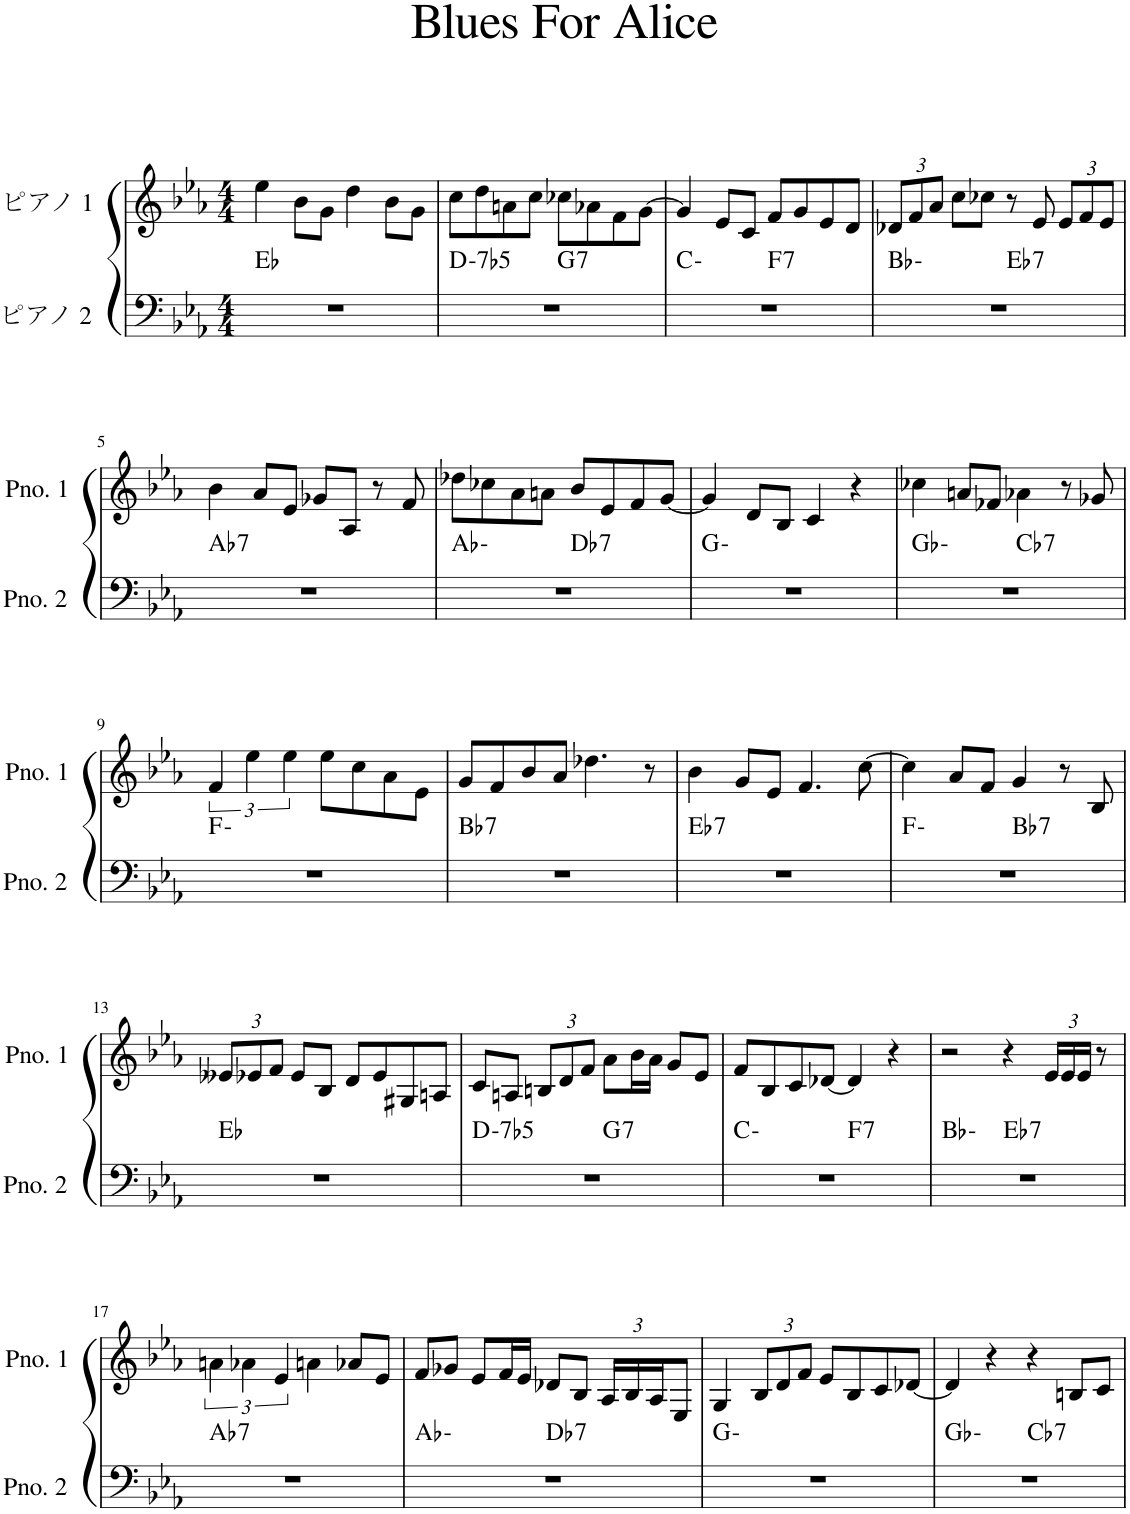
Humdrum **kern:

**kern	**harte	**kern
*part2	*part2	*part1
*staff2	*	*staff1
*I"ピアノ 2	*	*I"ピアノ 1
*clefF4	*	*clefG2
*k[b-e-a-]	*	*k[b-e-a-]
*M4/4	*	*M4/4
=1	=1	=1
1r	Eb:maj	4ee-\
.	.	8b-\L
.	.	8g\J
.	.	4dd\
.	.	8b-\L
.	.	8g\J
=2	=2	=2
!	!LO:H:kt=-7b5	!
*^	*	*
1r	2ryy	D:hdim7	8cc\L
.	.	.	8dd\
.	.	.	8an\
.	.	.	8cc\J
!	!	!LO:H:kt=7	!
.	2ryy	G:7	8cc-X\L
.	.	.	8a-X\
.	.	.	8f\
.	.	.	[8g\J
=3	=3	=3	=3
1r	2ryy	C:min	4g/]
.	.	.	8e-/L
.	.	.	8c/J
!	!	!LO:H:kt=7	!
.	2ryy	F:7	8f/L
.	.	.	8g/
.	.	.	8e-/
.	.	.	8d/J
=4	=4	=4	=4
*	*	*	*Xbrackettup
1r	2ryy	Bb:min	12d-X/L
.	.	.	12f/
.	.	.	12a-/J
.	.	.	8cc\L
.	.	.	8cc-X\J
!	!	!LO:H:kt=7	!
.	2ryy	Eb:7	8r
.	.	.	8e-/
.	.	.	12e-/L
.	.	.	12f/
.	.	.	12e-/J
!!LO:LB:g=z
=5	=5	=5	=5
!	!	!LO:H:kt=7	!
*v	*v	*	*
1r	Ab:7	4b-\
.	.	8a-/L
.	.	8e-/J
.	.	8g-X/L
.	.	8A-/J
.	.	8r
.	.	8f/
=6	=6	=6
*^	*	*
1r	2ryy	Ab:min	8dd-X\L
.	.	.	8cc-X\
.	.	.	8a-\
.	.	.	8an\J
!	!	!LO:H:kt=7	!
.	2ryy	Db:7	8b-/L
.	.	.	8e-/
.	.	.	8f/
.	.	.	[8g/J
*v	*v	*	*
=7	=7	=7
1r	G:min	4g/]
.	.	8d/L
.	.	8B-/J
.	.	4c/
.	.	4r
=8	=8	=8
*^	*	*
1r	2ryy	Gb:min	4cc-X\
.	.	.	8an/L
.	.	.	8f-X/J
!	!	!LO:H:kt=7	!
.	2ryy	Cb:7	4a-X\
.	.	.	8r
.	.	.	8g-X/
*v	*v	*	*
!!LO:LB:g=z
=9	=9	=9
*	*	*brackettup
1r	F:min	6f/
.	.	6ee-\
.	.	6ee-\
.	.	8ee-\L
.	.	8cc\
.	.	8a-\
.	.	8e-\J
=10	=10	=10
!	!LO:H:kt=7	!
1r	Bb:7	8g/L
.	.	8f/
.	.	8b-/
.	.	8a-/J
.	.	4.dd-X\
.	.	8r
=11	=11	=11
!	!LO:H:kt=7	!
1r	Eb:7	4b-\
.	.	8g/L
.	.	8e-/J
.	.	4.f/
.	.	[8cc\
=12	=12	=12
*^	*	*
1r	2ryy	F:min	4cc\]
.	.	.	8a-/L
.	.	.	8f/J
!	!	!LO:H:kt=7	!
.	2ryy	Bb:7	4g/
.	.	.	8r
.	.	.	8B-/
*v	*v	*	*
!!LO:LB:g=z
=13	=13	=13
*	*	*Xbrackettup
1r	Eb:maj	12e--X/L
.	.	12e-X/
.	.	12f/J
.	.	8e-/L
.	.	8B-/J
.	.	8d/L
.	.	8e-/
.	.	8G#X/
.	.	8An/J
=14	=14	=14
!	!LO:H:kt=-7b5	!
*^	*	*
1r	2ryy	D:hdim7	8c/L
.	.	.	8An/J
.	.	.	12Bn/L
.	.	.	12d/
.	.	.	12f/J
!	!	!LO:H:kt=7	!
.	2ryy	G:7	8a-\L
.	.	.	16b-\L
.	.	.	16a-\JJ
.	.	.	8g/L
.	.	.	8e-/J
=15	=15	=15	=15
1r	2ryy	C:min	8f/L
.	.	.	8B-/
.	.	.	8c/
.	.	.	[8d-X/J
!	!	!LO:H:kt=7	!
.	2ryy	F:7	4d-/]
.	.	.	4r
=16	=16	=16	=16
1r	2ryy	Bb:min	2r
!	!	!LO:H:kt=7	!
.	2ryy	Eb:7	4r
.	.	.	24e-/LL
.	.	.	24e-/
.	.	.	24e-/JJ
.	.	.	8r
*v	*v	*	*
!!LO:LB:g=z
=17	=17	=17
*	*	*brackettup
*^	*	*
!	!	!LO:H:kt=7	!
*v	*v	*	*
1r	Ab:7	6an\
.	.	6a-X\
.	.	6e-/
.	.	4an\
.	.	8a-X/L
.	.	8e-/J
=18	=18	=18
*^	*	*
1r	2ryy	Ab:min	8f/L
.	.	.	8g-X/J
.	.	.	8e-/L
.	.	.	16f/L
.	.	.	16e-/JJ
!	!	!LO:H:kt=7	!
.	2ryy	Db:7	8d-X/L
.	.	.	8B-/J
*	*	*	*Xbrackettup
.	.	.	24A-/LL
.	.	.	24B-/
.	.	.	24A-/J
.	.	.	8E-/J
*v	*v	*	*
=19	=19	=19
1r	G:min	4G/
.	.	12B-/L
.	.	12d/
.	.	12f/J
.	.	8e-/L
.	.	8B-/
.	.	8c/
.	.	[8d-X/J
=20	=20	=20
*^	*	*
1r	2ryy	Gb:min	4d-/]
.	.	.	4r
!	!	!LO:H:kt=7	!
.	2ryy	Cb:7	4r
.	.	.	8Bn/L
.	.	.	8c/J
*v	*v	*	*
=	=	=
*-	*-	*-
